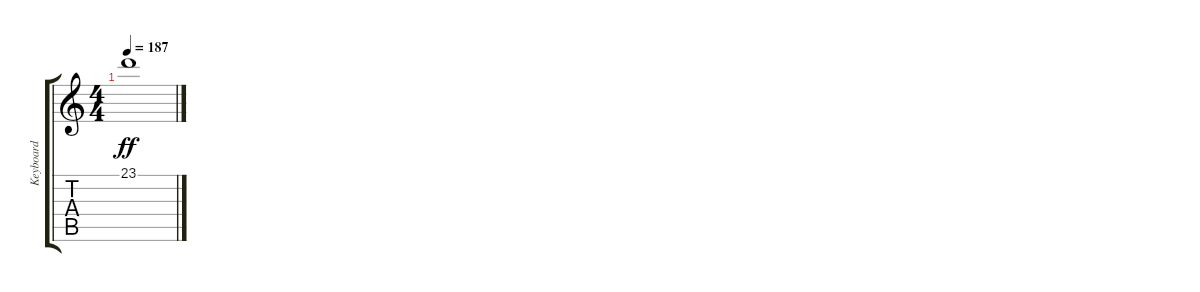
\track ("Keyboard" "Keyboard") {instrument acousticgrandpiano}
\staff {score tabs}
\tuning (Eb4 Bb3 Gb3 Db3 Ab2 Eb2) {hide}
\ts (4 4)
\tempo 187
\clef g2
\ks c
23.1{t}.1{dy ff}
